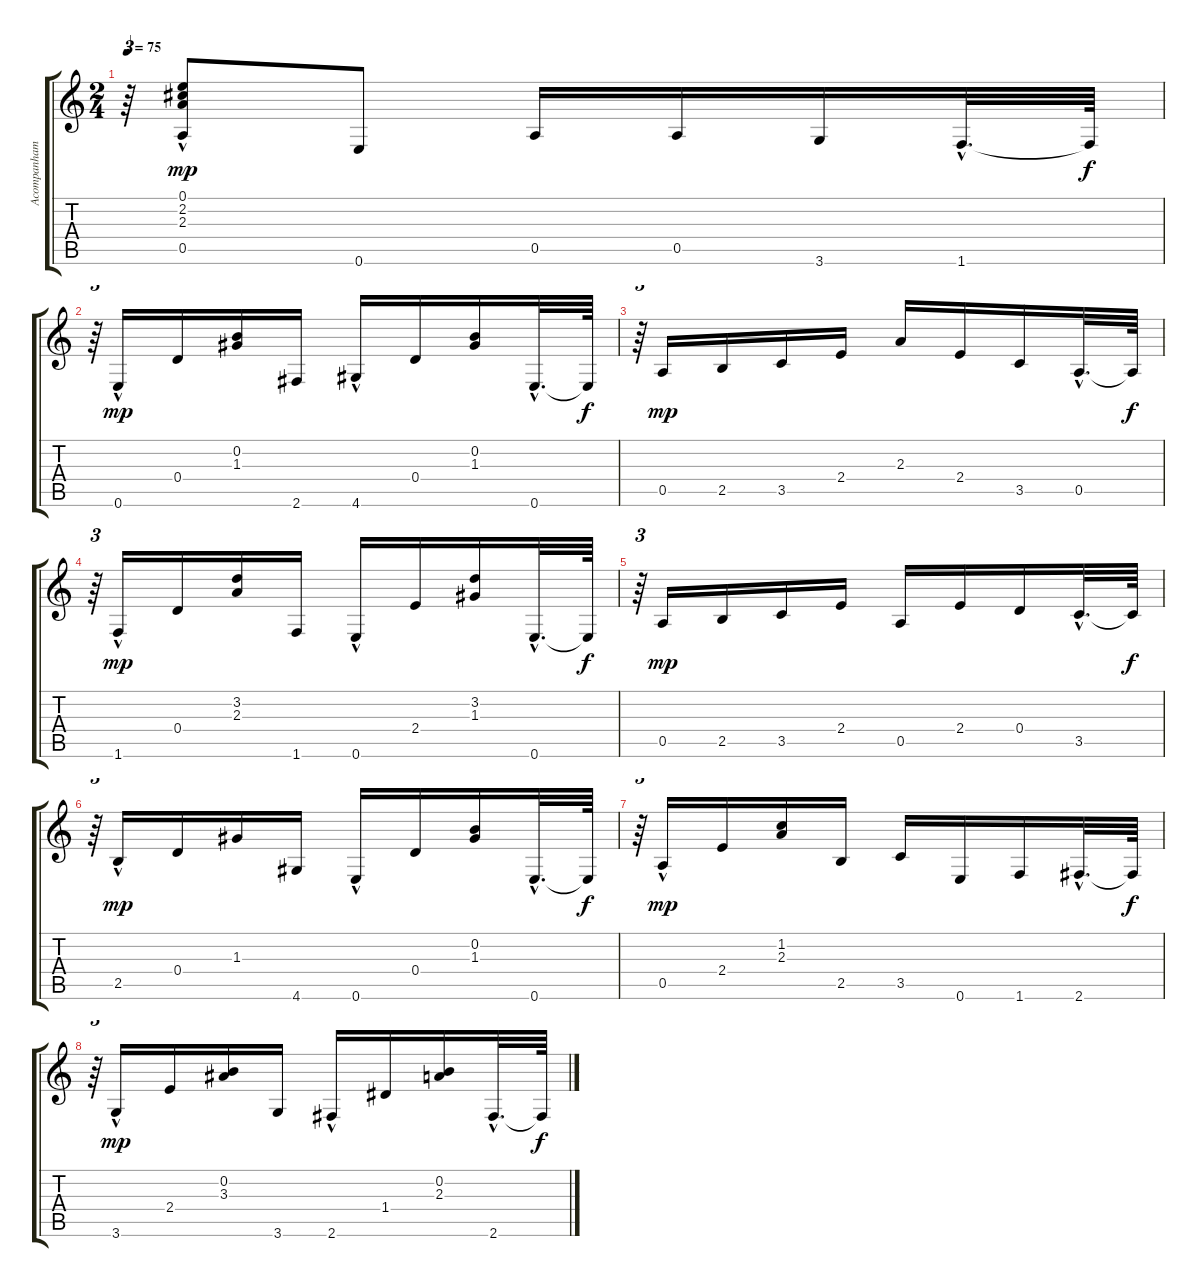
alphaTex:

\track ("Acompanhamento" "Acompanham") {instrument acousticguitarnylon}
\staff {score tabs}
\tuning (E4 B3 G3 D3 A2 E2) {hide}
\ts (2 4)
\tempo 75
\clef g2
\ks c
r.64{tu (3 2) dy f} (0.1{hac} 2.2{hac} 2.3{hac} 0.5).8{dy mp} 0.6.8 0.5.16 0.5.16 3.6.16 1.6{hac}.32{d} 1.6{t}.64{dy f} |
r.64{tu (3 2)} 0.6{hac}.16{dy mp} 0.4.16 (0.2 1.3).16 2.6.16 4.6{hac}.16 0.4.16 (0.2 1.3).16 0.6{hac}.32{d} 0.6{t}.64{dy f} |
r.64{tu (3 2)} 0.5.16{dy mp} 2.5.16 3.5.16 2.4.16 2.3.16 2.4.16 3.5.16 0.5{hac}.32{d} 0.5{t}.64{dy f} |
r.64{tu (3 2)} 1.6{hac}.16{dy mp} 0.4.16 (3.2 2.3).16 1.6.16 0.6{hac}.16 2.4.16 (3.2 1.3).16 0.6{hac}.32{d} 0.6{t}.64{dy f} |
r.64{tu (3 2)} 0.5.16{dy mp} 2.5.16 3.5.16 2.4.16 0.5.16 2.4.16 0.4.16 3.5{hac}.32{d} 3.5{t}.64{dy f} |
r.64{tu (3 2)} 2.5{hac}.16{dy mp} 0.4.16 1.3.16 4.6.16 0.6{hac}.16 0.4.16 (0.2 1.3).16 0.6{hac}.32{d} 0.6{t}.64{dy f} |
r.64{tu (3 2)} 0.5{hac}.16{dy mp} 2.4.16 (1.2 2.3).16 2.5.16 3.5.16 0.6.16 1.6.16 2.6{hac}.32{d} 2.6{t}.64{dy f} |
r.64{tu (3 2)} 3.6{hac}.16{dy mp} 2.4.16 (0.2 3.3).16 3.6.16 2.6{hac}.16 1.4.16 (0.2 2.3).16 2.6{hac}.32{d} 2.6{t}.64{dy f}
